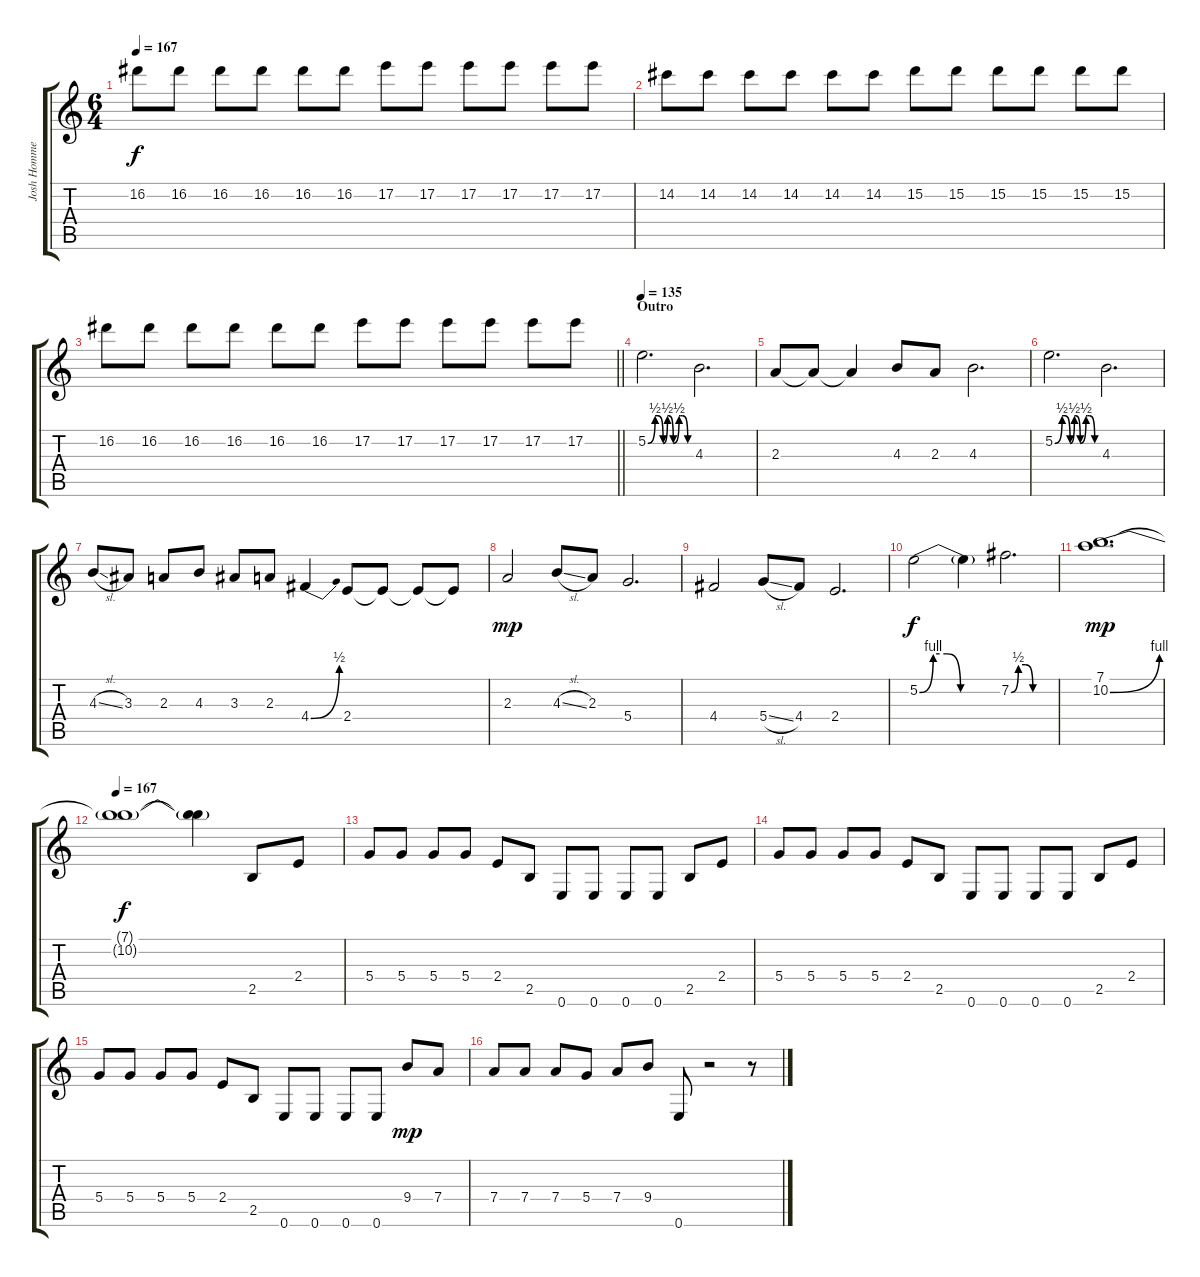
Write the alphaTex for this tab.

\track ("Josh Homme" "Josh Homme") {instrument distortionguitar}
\staff {score tabs}
\tuning (E4 B3 G3 D3 A2 E2) {hide}
\ts (6 4)
\tempo 167
\clef g2
\ks c
16.2.8{dy f} 16.2.8 16.2.8 16.2.8 16.2.8 16.2.8 17.2.8 17.2.8 17.2.8 17.2.8 17.2.8 17.2.8 |
14.2.8 14.2.8 14.2.8 14.2.8 14.2.8 14.2.8 15.2.8 15.2.8 15.2.8 15.2.8 15.2.8 15.2.8 |
\barLineRight lightlight
16.2.8 16.2.8 16.2.8 16.2.8 16.2.8 16.2.8 17.2.8 17.2.8 17.2.8 17.2.8 17.2.8 17.2.8 |
\section ("" "Outro")
\tempo 135
5.2{be (custom 0 0 10 2 14 2 21 0 27 2 29 2 35 0 43 2 45 2 48 2 55 0 60 0)}.2{d} 4.3.2{d} |
2.3.8 2.3{t}.8 2.3{t}.4 4.3.8 2.3.8 4.3.2{d} |
5.2{be (custom 0 0 10 2 14 2 21 0 27 2 29 2 35 0 43 2 45 2 48 2 55 0 60 0)}.2{d} 4.3.2{d} |
4.3{sl}.8 3.3.8 2.3.8 4.3.8 3.3.8 2.3.8 4.4{be (bend 0 0 60 2)}.4 2.4.8 2.4{t}.8 2.4{t}.8 2.4{t}.8 |
2.3.2{dy mp} 4.3{sl}.8 2.3.8 5.4.2{d} |
4.4.2 5.4{sl}.8 4.4.8 2.4.2{d} |
5.2{be (custom 0 0 10 4 20 4 30 0 60 0)}.2{dy f} 5.2{t}.4 7.2{be (custom 0 0 10 2 20 2 30 0 60 0)}.2{d} |
(7.1 10.2{be (bend 0 0 60 4)}).1{d dy mp} |
\tempo 167
(7.1{t} 10.2{t}).1{dy f volume 4} (7.1{t} 10.2{t}).4 2.5.8{volume 15} 2.4.8 |
5.4.8 5.4.8 5.4.8 5.4.8 2.4.8 2.5.8 0.6.8 0.6.8 0.6.8 0.6.8 2.5.8 2.4.8 |
5.4.8 5.4.8 5.4.8 5.4.8 2.4.8 2.5.8 0.6.8 0.6.8 0.6.8 0.6.8 2.5.8 2.4.8 |
5.4.8 5.4.8 5.4.8 5.4.8 2.4.8 2.5.8 0.6.8 0.6.8 0.6.8 0.6.8 9.4.8{dy mp} 7.4.8 |
7.4.8 7.4.8 7.4.8 5.4.8 7.4.8 9.4.8 0.6.8 r.2 r.8
